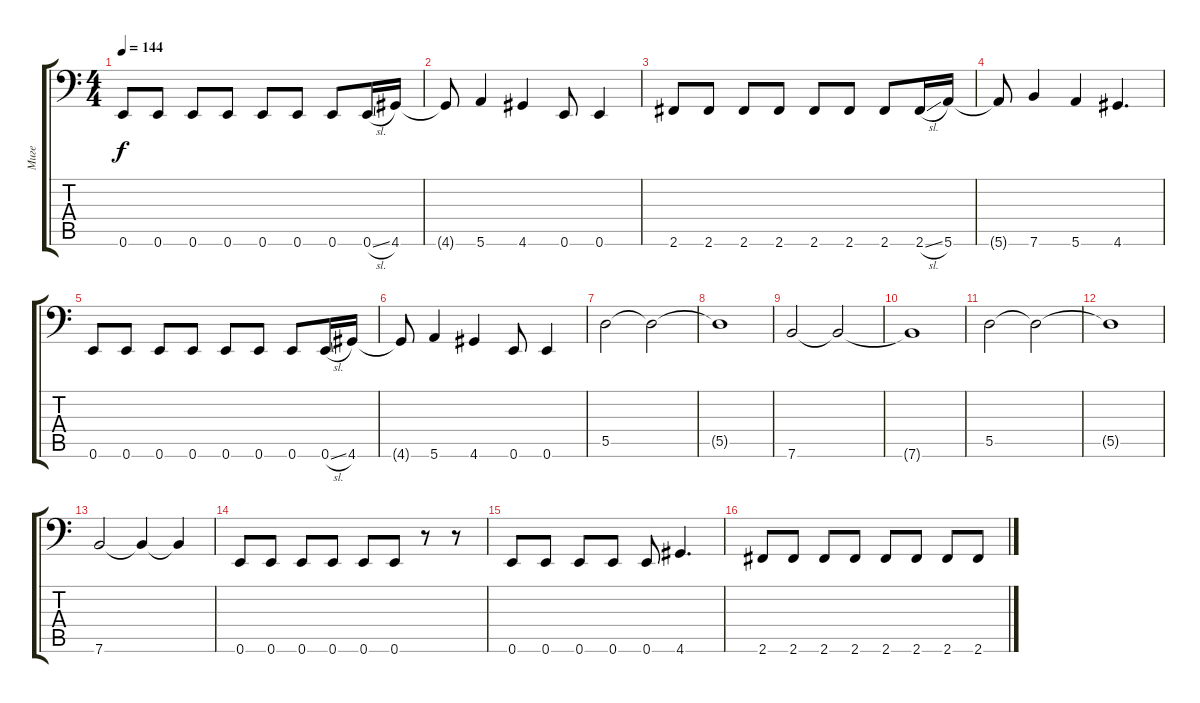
\track ("Миге" "Миге") {instrument electricbassfinger}
\staff {score tabs}
\tuning (E3 B2 G2 D2 A1 E1) {hide}
\ts (4 4)
\tempo 144
\clef f4
\ks c
0.6.8{dy f} 0.6.8 0.6.8 0.6.8 0.6.8 0.6.8 0.6.8 0.6{sl}.16 4.6.16 |
4.6{t}.8 5.6.4 4.6.4 0.6.8 0.6.4 |
2.6.8 2.6.8 2.6.8 2.6.8 2.6.8 2.6.8 2.6.8 2.6{sl}.16 5.6.16 |
5.6{t}.8 7.6.4 5.6.4 4.6.4{d} |
0.6.8 0.6.8 0.6.8 0.6.8 0.6.8 0.6.8 0.6.8 0.6{sl}.16 4.6.16 |
4.6{t}.8 5.6.4 4.6.4 0.6.8 0.6.4 |
5.5.2 5.5{t}.2 |
5.5{t}.1 |
7.6.2 7.6{t}.2 |
7.6{t}.1 |
5.5.2 5.5{t}.2 |
5.5{t}.1 |
7.6.2 7.6{t}.4 7.6{t}.4 |
0.6.8 0.6.8 0.6.8 0.6.8 0.6.8 0.6.8 r.8 r.8 |
0.6.8 0.6.8 0.6.8 0.6.8 0.6.8 4.6.4{d} |
2.6.8 2.6.8 2.6.8 2.6.8 2.6.8 2.6.8 2.6.8 2.6.8
